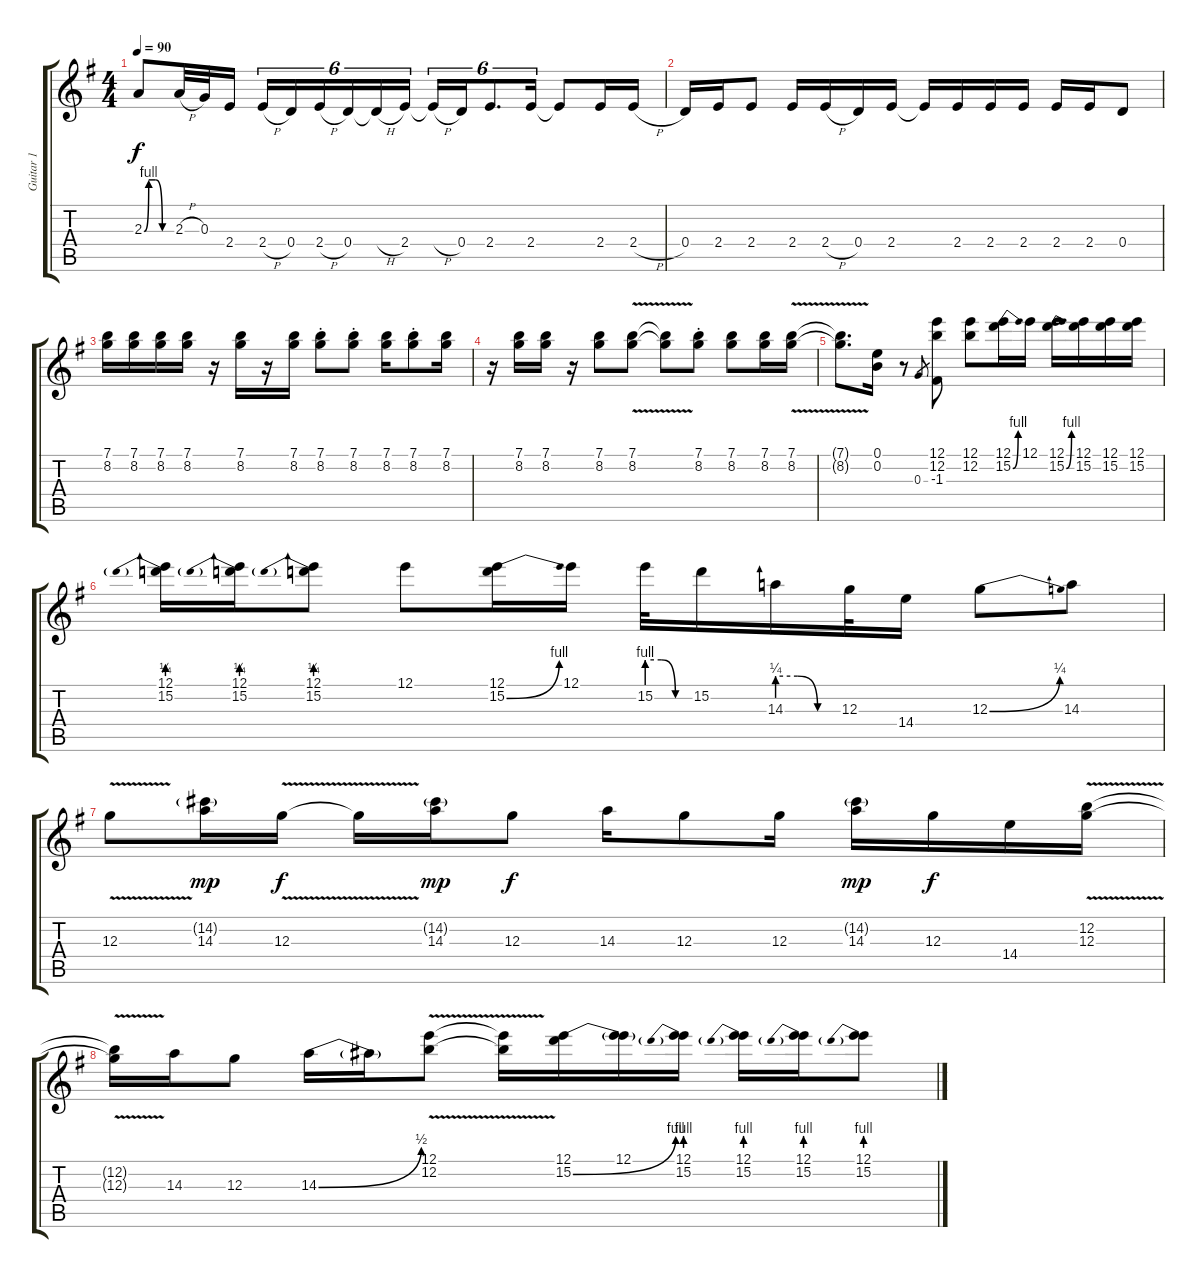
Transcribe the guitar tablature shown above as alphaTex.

\track ("Guitar 1" "Guitar 1") {instrument overdrivenguitar}
\staff {score tabs}
\tuning (E4 B3 G3 D3 A2 E2) {hide}
\ts (4 4)
\tempo 90
\clef g2
\ks g
2.3{be (custom 0 0 10 4 25 4 40 0 60 0)}.8{dy f} 2.3{h}.32 0.3.32 2.4.16 2.4{h}.16{tu (6 4)} 0.4.16{tu (6 4)} 2.4{h}.16{tu (6 4)} 0.4.16{tu (6 4)} 0.4{h t}.16{tu (6 4)} 2.4.16{tu (6 4)} 2.4{h t}.16{tu (6 4)} 0.4.16{tu (6 4)} 2.4.8{d tu (6 4)} 2.4.16{tu (6 4)} 2.4{t}.8 2.4.16 2.4{h}.16 |
0.4.16 2.4.16 2.4.8 2.4.16 2.4{h}.16 0.4.16 2.4.16 2.4{t}.16 2.4.16 2.4.16 2.4.16 2.4.16 2.4.16 0.4.8 |
(7.1 8.2).16 (7.1 8.2).16 (7.1 8.2).16 (7.1 8.2).16 r.16 (7.1 8.2).16 r.16 (7.1 8.2).16 (7.1{st} 8.2{st}).8 (7.1{st} 8.2{st}).8 (7.1 8.2).16 (7.1{st} 8.2{st}).8 (7.1 8.2).16 |
r.16 (7.1 8.2).16 (7.1 8.2).16 r.16 (7.1 8.2).8 (7.1{v} 8.2{v}).8 (7.1{v t} 8.2{v t}).8 (7.1{st} 8.2{st}).8 (7.1 8.2).8 (7.1 8.2).16 (7.1{v} 8.2{v}).16 |
(7.1{v t} 8.2{v t}).8{d} (0.1 0.2).16 r.8 0.3.8{gr} (12.1 12.2 -1.3).8 (12.1 12.2).8 (12.1 15.2{be (bend 0 0 60 4)}).16 12.1.16 (12.1 15.2{be (bend 0 0 60 4)}).16 (12.1 15.2).16 (12.1 15.2).16 (12.1 15.2).16 |
(12.1 15.2{be (prebend 0 1 60 1)}).16 (12.1 15.2{be (prebend 0 1 60 1)}).16 (12.1 15.2{be (prebend 0 1 60 1)}).8 12.1.8 (12.1 15.2{be (bend 0 0 60 4)}).16 12.1.16 15.2{be (custom 0 4 20 4 40 0 60 0)}.32 15.2.16 14.3{be (custom 0 1 20 1 40 0 60 0)}.16 12.3.32 14.4.16 12.3{be (bend 0 0 60 1)}.8 14.3.8 |
12.3{v}.8 (14.2{g} 14.3).16{dy mp} 12.3{v}.16{dy f} 12.3{v t}.16 (14.2{g} 14.3).16{dy mp} 12.3.8{dy f} 14.3.16 12.3.8 12.3.16 (14.2{g} 14.3).16{dy mp} 12.3.16{dy f} 14.4.16 (12.2{v} 12.3{v}).16 |
(12.2{v t} 12.3{v t}).16 14.3.16 12.3.8 14.3{be (bend 0 0 60 2)}.16 14.3{t}.16 (12.1{v} 12.2{v}).8 (12.1{v t} 12.2{v t}).16 (12.1 15.2{be (bend 0 0 60 4)}).16 (12.1 15.2{t}).16 (12.1 15.2{be (prebend 0 4 60 4)}).16 (12.1 15.2{be (prebend 0 4 60 4)}).16 (12.1 15.2{be (prebend 0 4 60 4)}).16 (12.1 15.2{be (prebend 0 4 60 4)}).8
